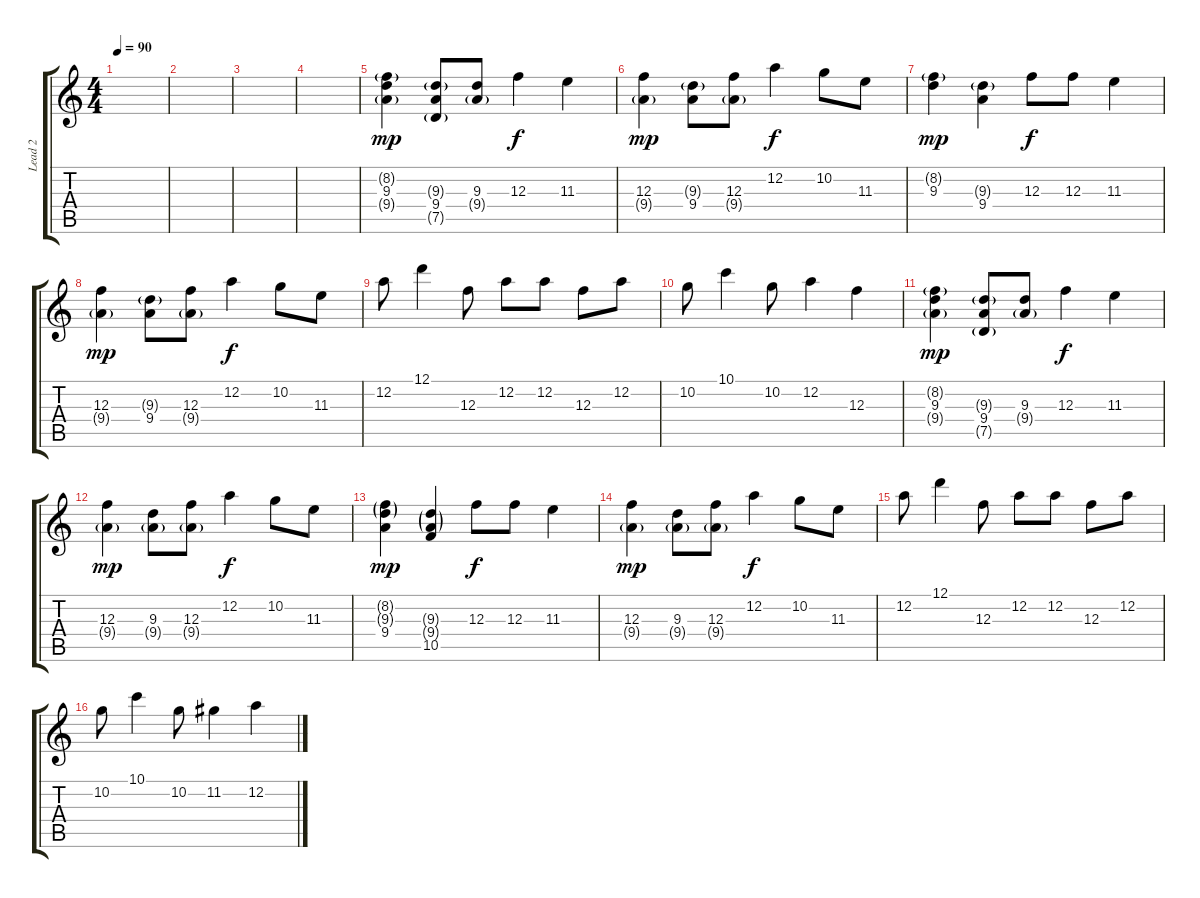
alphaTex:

\track ("Lead 2" "Lead 2") {instrument distortionguitar}
\staff {score tabs}
\tuning (D4 A3 F3 C3 G2 D2) {hide}
\ts (4 4)
\tempo 90
\clef g2
\ks c
|
|
|
|
(8.2{g} 9.3 9.4{g}).4{dy mp} (9.3{g} 9.4 7.5{g}).8 (9.3 9.4{g}).8 12.3.4{dy f} 11.3.4 |
(12.3 9.4{g}).4{dy mp} (9.3{g} 9.4).8 (12.3 9.4{g}).8 12.2.4{dy f} 10.2.8 11.3.8 |
(8.2{g} 9.3).4{dy mp} (9.3{g} 9.4).4 12.3.8{dy f} 12.3.8 11.3.4 |
(12.3 9.4{g}).4{dy mp} (9.3{g} 9.4).8 (12.3 9.4{g}).8 12.2.4{dy f} 10.2.8 11.3.8 |
12.2.8 12.1.4 12.3.8 12.2.8 12.2.8 12.3.8 12.2.8 |
10.2.8 10.1.4 10.2.8 12.2.4 12.3.4 |
(8.2{g} 9.3 9.4{g}).4{dy mp} (9.3{g} 9.4 7.5{g}).8 (9.3 9.4{g}).8 12.3.4{dy f} 11.3.4 |
(12.3 9.4{g}).4{dy mp} (9.3 9.4{g}).8 (12.3 9.4{g}).8 12.2.4{dy f} 10.2.8 11.3.8 |
(8.2{g} 9.3{g} 9.4).4{dy mp} (9.3{g} 9.4{g} 10.5).4 12.3.8{dy f} 12.3.8 11.3.4 |
(12.3 9.4{g}).4{dy mp} (9.3 9.4{g}).8 (12.3 9.4{g}).8 12.2.4{dy f} 10.2.8 11.3.8 |
12.2.8 12.1.4 12.3.8 12.2.8 12.2.8 12.3.8 12.2.8 |
10.2.8 10.1.4 10.2.8 11.2.4 12.2.4
